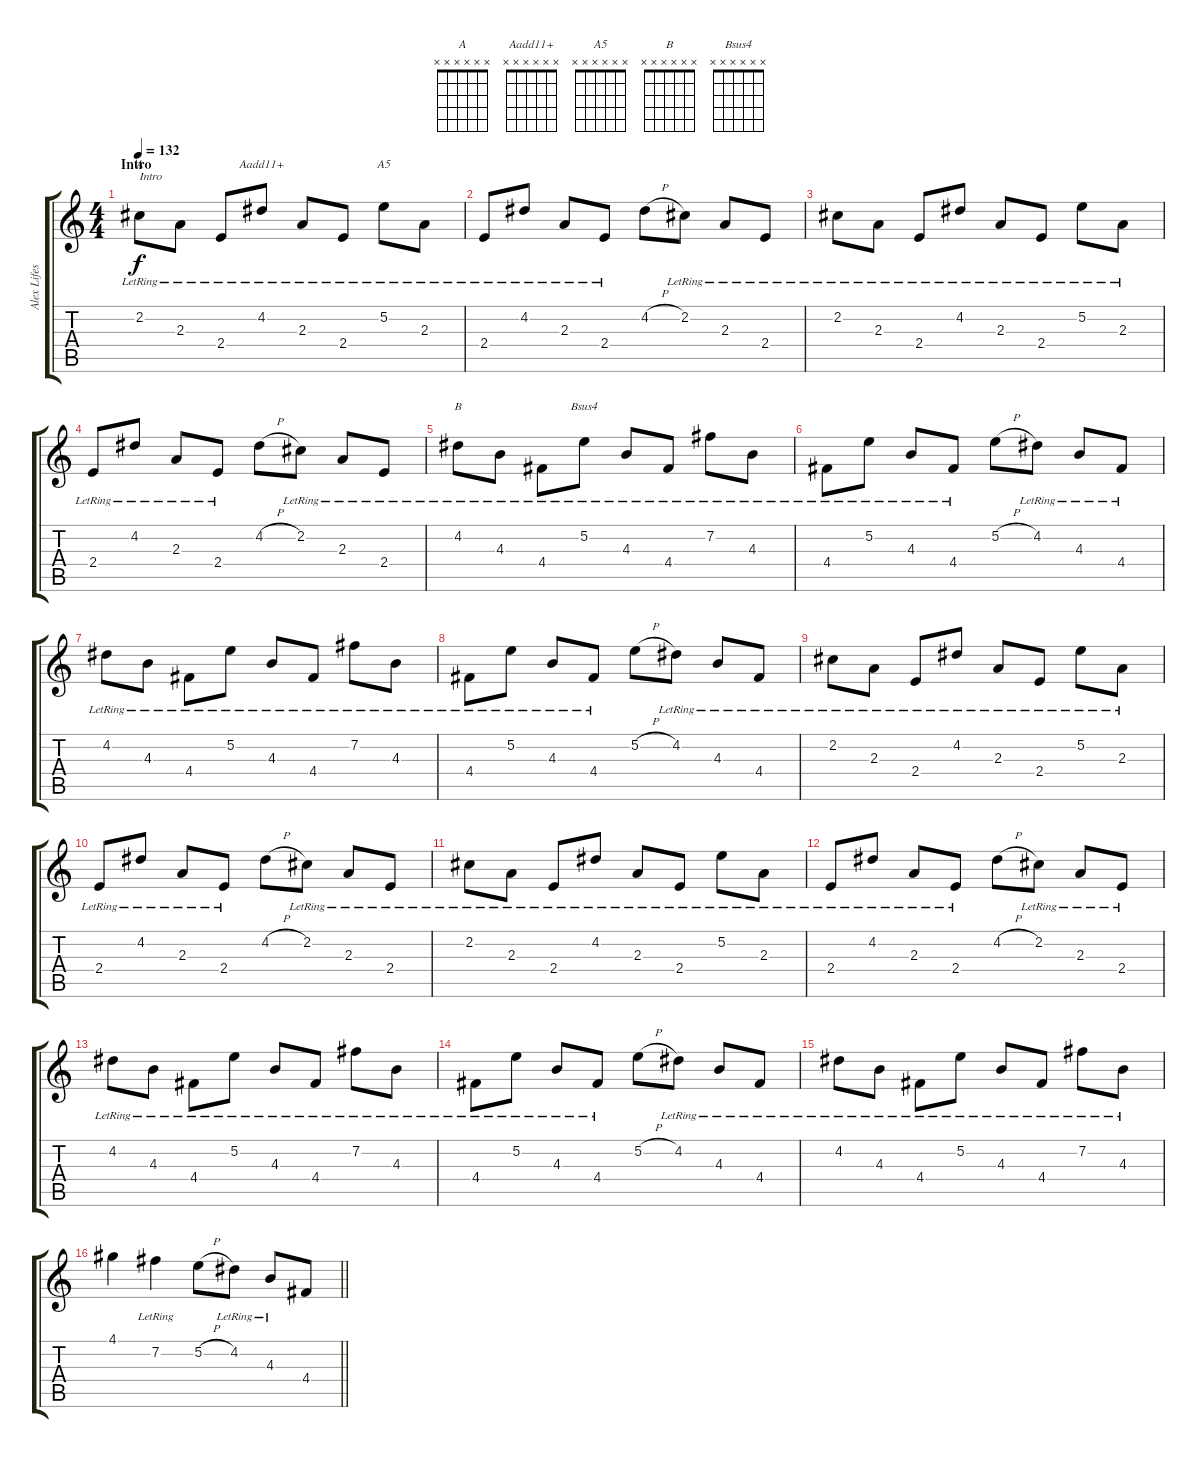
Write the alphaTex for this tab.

\track ("Alex Lifeson 2" "Alex Lifes") {instrument electricguitarjazz}
\staff {score tabs}
\tuning (E4 B3 G3 D3 A2 E2) {hide}
\chord ("A" x x x x x x) {firstfret 0}
\chord ("Aadd11+" x x x x x x) {firstfret 0}
\chord ("A5" x x x x x x) {firstfret 0}
\chord ("B" x x x x x x) {firstfret 0}
\chord ("Bsus4" x x x x x x) {firstfret 0}
\ts (4 4)
\section ("" "Intro")
\tempo 132
\clef g2
\ks c
2.2{lr}.8{ch "A" txt "Intro" dy f instrument electricguitarjazz} 2.3{lr}.8 2.4{lr}.8 4.2{lr}.8{ch "Aadd11+"} 2.3{lr}.8 2.4{lr}.8 5.2{lr}.8{ch "A5"} 2.3{lr}.8 |
2.4{lr}.8 4.2{lr}.8 2.3{lr}.8 2.4{lr}.8 4.2{h}.8 2.2{lr}.8 2.3{lr}.8 2.4{lr}.8 |
2.2{lr}.8 2.3{lr}.8 2.4{lr}.8 4.2{lr}.8 2.3{lr}.8 2.4{lr}.8 5.2{lr}.8 2.3{lr}.8 |
2.4{lr}.8 4.2{lr}.8 2.3{lr}.8 2.4{lr}.8 4.2{h}.8 2.2{lr}.8 2.3{lr}.8 2.4{lr}.8 |
4.2{lr}.8{ch "B"} 4.3{lr}.8 4.4{lr}.8 5.2{lr}.8{ch "Bsus4"} 4.3{lr}.8 4.4{lr}.8 7.2{lr}.8 4.3{lr}.8 |
4.4{lr}.8 5.2{lr}.8 4.3{lr}.8 4.4{lr}.8 5.2{h}.8 4.2{lr}.8 4.3{lr}.8 4.4{lr}.8 |
4.2{lr}.8 4.3{lr}.8 4.4{lr}.8 5.2{lr}.8 4.3{lr}.8 4.4{lr}.8 7.2{lr}.8 4.3{lr}.8 |
4.4{lr}.8 5.2{lr}.8 4.3{lr}.8 4.4{lr}.8 5.2{h}.8 4.2{lr}.8 4.3{lr}.8 4.4{lr}.8 |
2.2{lr}.8 2.3{lr}.8 2.4{lr}.8 4.2{lr}.8 2.3{lr}.8 2.4{lr}.8 5.2{lr}.8 2.3{lr}.8 |
2.4{lr}.8 4.2{lr}.8 2.3{lr}.8 2.4{lr}.8 4.2{h}.8 2.2{lr}.8 2.3{lr}.8 2.4{lr}.8 |
2.2{lr}.8 2.3{lr}.8 2.4{lr}.8 4.2{lr}.8 2.3{lr}.8 2.4{lr}.8 5.2{lr}.8 2.3{lr}.8 |
2.4{lr}.8 4.2{lr}.8 2.3{lr}.8 2.4{lr}.8 4.2{h}.8 2.2{lr}.8 2.3{lr}.8 2.4{lr}.8 |
4.2{lr}.8 4.3{lr}.8 4.4{lr}.8 5.2{lr}.8 4.3{lr}.8 4.4{lr}.8 7.2{lr}.8 4.3{lr}.8 |
4.4{lr}.8 5.2{lr}.8 4.3{lr}.8 4.4{lr}.8 5.2{h}.8 4.2{lr}.8 4.3{lr}.8 4.4{lr}.8 |
4.2{lr}.8 4.3{lr}.8 4.4{lr}.8 5.2{lr}.8 4.3{lr}.8 4.4{lr}.8 7.2{lr}.8 4.3{lr}.8 |
\barLineRight lightlight
4.1.4 7.2{lr}.4 5.2{h}.8 4.2{lr}.8 4.3{lr}.8 4.4.8
